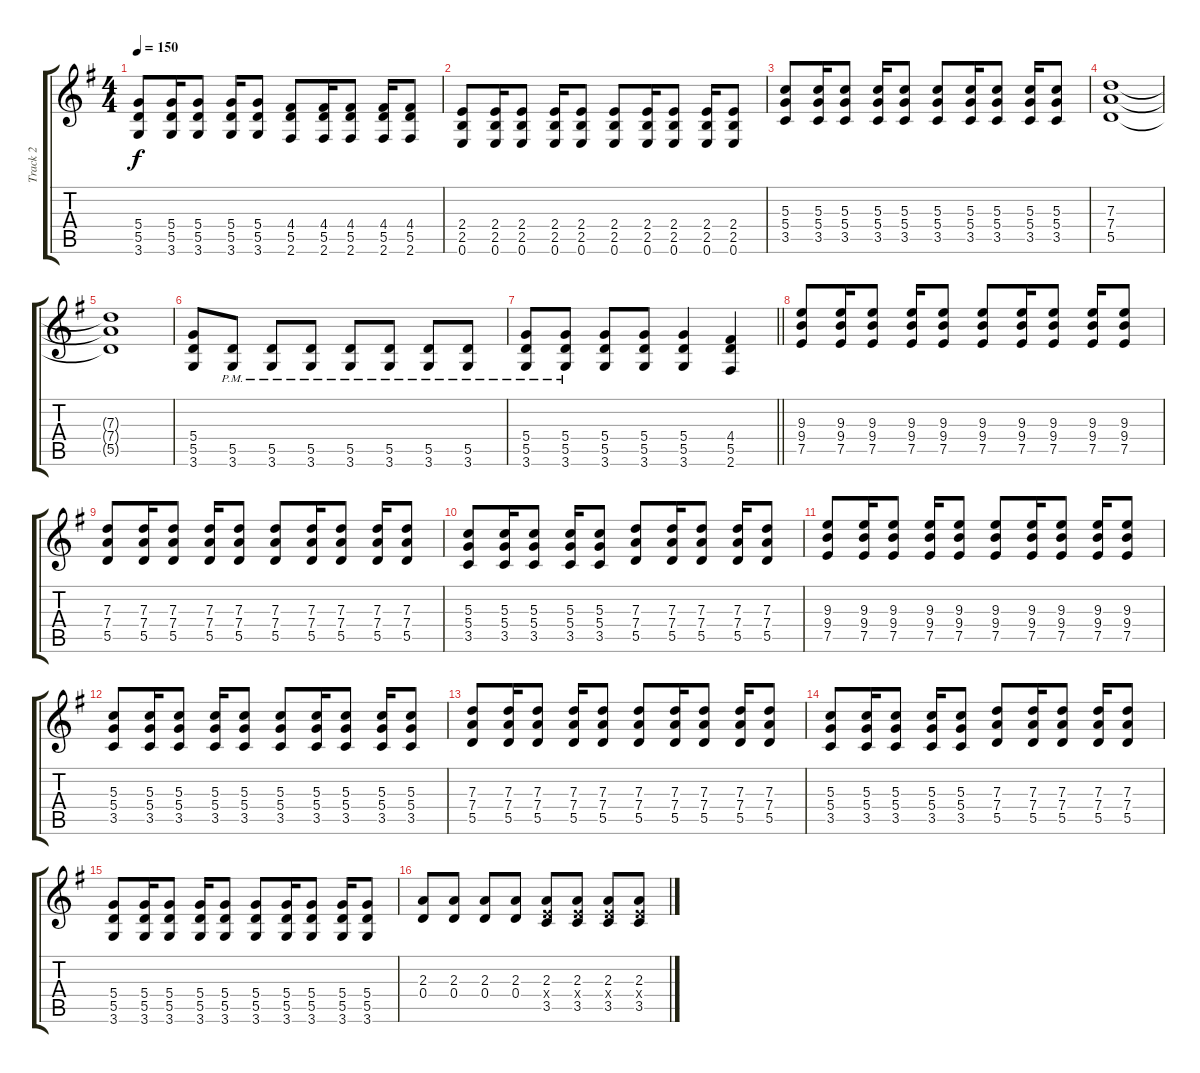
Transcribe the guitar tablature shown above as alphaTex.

\track ("Track 2" "Track 2") {instrument distortionguitar}
\staff {score tabs}
\tuning (E4 B3 G3 D3 A2 E2) {hide}
\ts (4 4)
\tempo 150
\clef g2
\ks g
(5.4 5.5 3.6).8{dy f} (5.4 5.5 3.6).16 (5.4 5.5 3.6).8 (5.4 5.5 3.6).16 (5.4 5.5 3.6).8 (4.4 5.5 2.6).8 (4.4 5.5 2.6).16 (4.4 5.5 2.6).8 (4.4 5.5 2.6).16 (4.4 5.5 2.6).8 |
(2.4 2.5 0.6).8 (2.4 2.5 0.6).16 (2.4 2.5 0.6).8 (2.4 2.5 0.6).16 (2.4 2.5 0.6).8 (2.4 2.5 0.6).8 (2.4 2.5 0.6).16 (2.4 2.5 0.6).8 (2.4 2.5 0.6).16 (2.4 2.5 0.6).8 |
(5.3 5.4 3.5).8 (5.3 5.4 3.5).16 (5.3 5.4 3.5).8 (5.3 5.4 3.5).16 (5.3 5.4 3.5).8 (5.3 5.4 3.5).8 (5.3 5.4 3.5).16 (5.3 5.4 3.5).8 (5.3 5.4 3.5).16 (5.3 5.4 3.5).8 |
(7.3 7.4 5.5).1 |
(7.3{t} 7.4{t} 5.5{t}).1 |
(5.4 5.5 3.6).8 (5.5{pm} 3.6{pm}).8 (5.5{pm} 3.6{pm}).8 (5.5{pm} 3.6{pm}).8 (5.5{pm} 3.6{pm}).8 (5.5{pm} 3.6{pm}).8 (5.5{pm} 3.6{pm}).8 (5.5{pm} 3.6{pm}).8 |
\barLineRight lightlight
(5.4{pm} 5.5{pm} 3.6{pm}).8 (5.4{pm} 5.5{pm} 3.6{pm}).8 (5.4 5.5 3.6).8 (5.4 5.5 3.6).8 (5.4 5.5 3.6).4 (4.4 5.5 2.6).4 |
(9.3 9.4 7.5).8 (9.3 9.4 7.5).16 (9.3 9.4 7.5).8 (9.3 9.4 7.5).16 (9.3 9.4 7.5).8 (9.3 9.4 7.5).8 (9.3 9.4 7.5).16 (9.3 9.4 7.5).8 (9.3 9.4 7.5).16 (9.3 9.4 7.5).8 |
(7.3 7.4 5.5).8 (7.3 7.4 5.5).16 (7.3 7.4 5.5).8 (7.3 7.4 5.5).16 (7.3 7.4 5.5).8 (7.3 7.4 5.5).8 (7.3 7.4 5.5).16 (7.3 7.4 5.5).8 (7.3 7.4 5.5).16 (7.3 7.4 5.5).8 |
(5.3 5.4 3.5).8 (5.3 5.4 3.5).16 (5.3 5.4 3.5).8 (5.3 5.4 3.5).16 (5.3 5.4 3.5).8 (7.3 7.4 5.5).8 (7.3 7.4 5.5).16 (7.3 7.4 5.5).8 (7.3 7.4 5.5).16 (7.3 7.4 5.5).8 |
(9.3 9.4 7.5).8 (9.3 9.4 7.5).16 (9.3 9.4 7.5).8 (9.3 9.4 7.5).16 (9.3 9.4 7.5).8 (9.3 9.4 7.5).8 (9.3 9.4 7.5).16 (9.3 9.4 7.5).8 (9.3 9.4 7.5).16 (9.3 9.4 7.5).8 |
(5.3 5.4 3.5).8 (5.3 5.4 3.5).16 (5.3 5.4 3.5).8 (5.3 5.4 3.5).16 (5.3 5.4 3.5).8 (5.3 5.4 3.5).8 (5.3 5.4 3.5).16 (5.3 5.4 3.5).8 (5.3 5.4 3.5).16 (5.3 5.4 3.5).8 |
(7.3 7.4 5.5).8 (7.3 7.4 5.5).16 (7.3 7.4 5.5).8 (7.3 7.4 5.5).16 (7.3 7.4 5.5).8 (7.3 7.4 5.5).8 (7.3 7.4 5.5).16 (7.3 7.4 5.5).8 (7.3 7.4 5.5).16 (7.3 7.4 5.5).8 |
(5.3 5.4 3.5).8 (5.3 5.4 3.5).16 (5.3 5.4 3.5).8 (5.3 5.4 3.5).16 (5.3 5.4 3.5).8 (7.3 7.4 5.5).8 (7.3 7.4 5.5).16 (7.3 7.4 5.5).8 (7.3 7.4 5.5).16 (7.3 7.4 5.5).8 |
(5.4 5.5 3.6).8 (5.4 5.5 3.6).16 (5.4 5.5 3.6).8 (5.4 5.5 3.6).16 (5.4 5.5 3.6).8 (5.4 5.5 3.6).8 (5.4 5.5 3.6).16 (5.4 5.5 3.6).8 (5.4 5.5 3.6).16 (5.4 5.5 3.6).8 |
(2.3 0.4).8 (2.3 0.4).8 (2.3 0.4).8 (2.3 0.4).8 (2.3 2.4{x} 3.5).8 (2.3 2.4{x} 3.5).8 (2.3 2.4{x} 3.5).8 (2.3 2.4{x} 3.5).8
